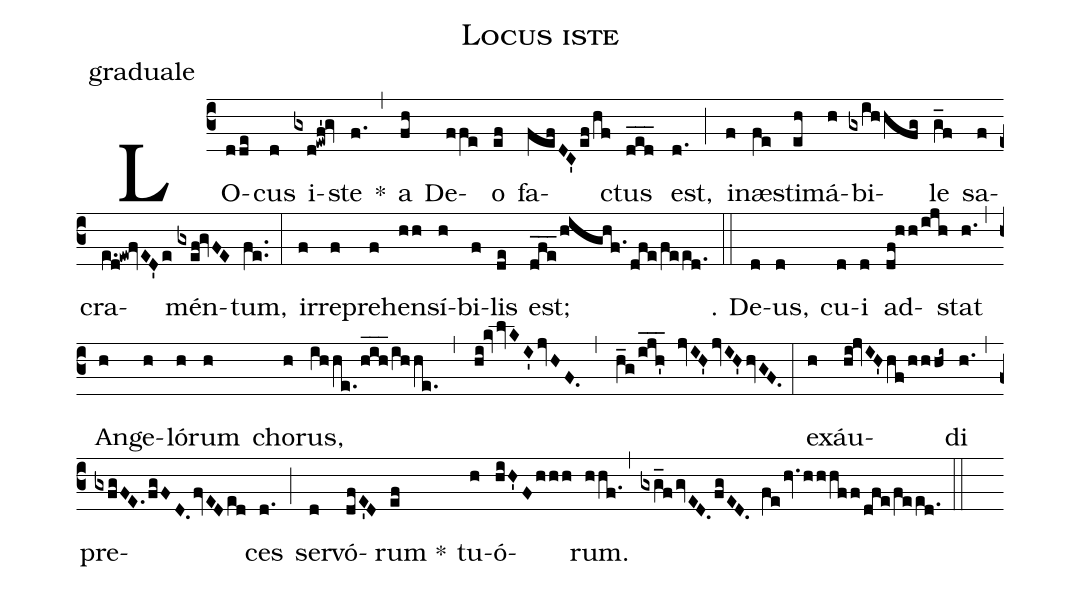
name:Locus iste;
office-part:graduale;
%%
(c3) LO(dde)cus(d) i(gxd!ewf'!gv)ste(f.) *(,)
a(fh) De(ffe)o(ef) fa(fefDC'ef/hf)ctus(ded___) est,(d.) (;)
in(f)æ(fe)sti(eh)má(h)bi(gxihhfg)le(g_f) sa(f)cra(e.d!ew!fvED'e)mén(gxef!gvFE)tum,(fe..) (:)
ir(f)re(f)pre(f)hen(hh)sí(h)bi(f)lis(de) est;(dfe___/highf./dfe/feed.) (::)

℣. De(d)us,(d) cu(d)i(d) ad(df!hh/ijh)stat(h.) (,)
An(h)ge(h)ló(h)rum(h) cho(h)rus,(ihhe./hih___/ihhe.,hi!kvlvKI'jvHF.,h_g/ijh'___ jvIH'jvIH'hvGF.) (:)
ex(h)áu(hi!jvIH'hf/hh/hi~)di(h.) (,)
pre(gxfgFE.fgFD.fvEDed)ces(d.) (;)
ser(d)vó(dfE'D)rum *(ef) tu(h)ó(hiH'Fhhh)rum.(hhf.,gxg_fgvED.fgED. fehv.hh/hff/dfe/feed.) (::)
